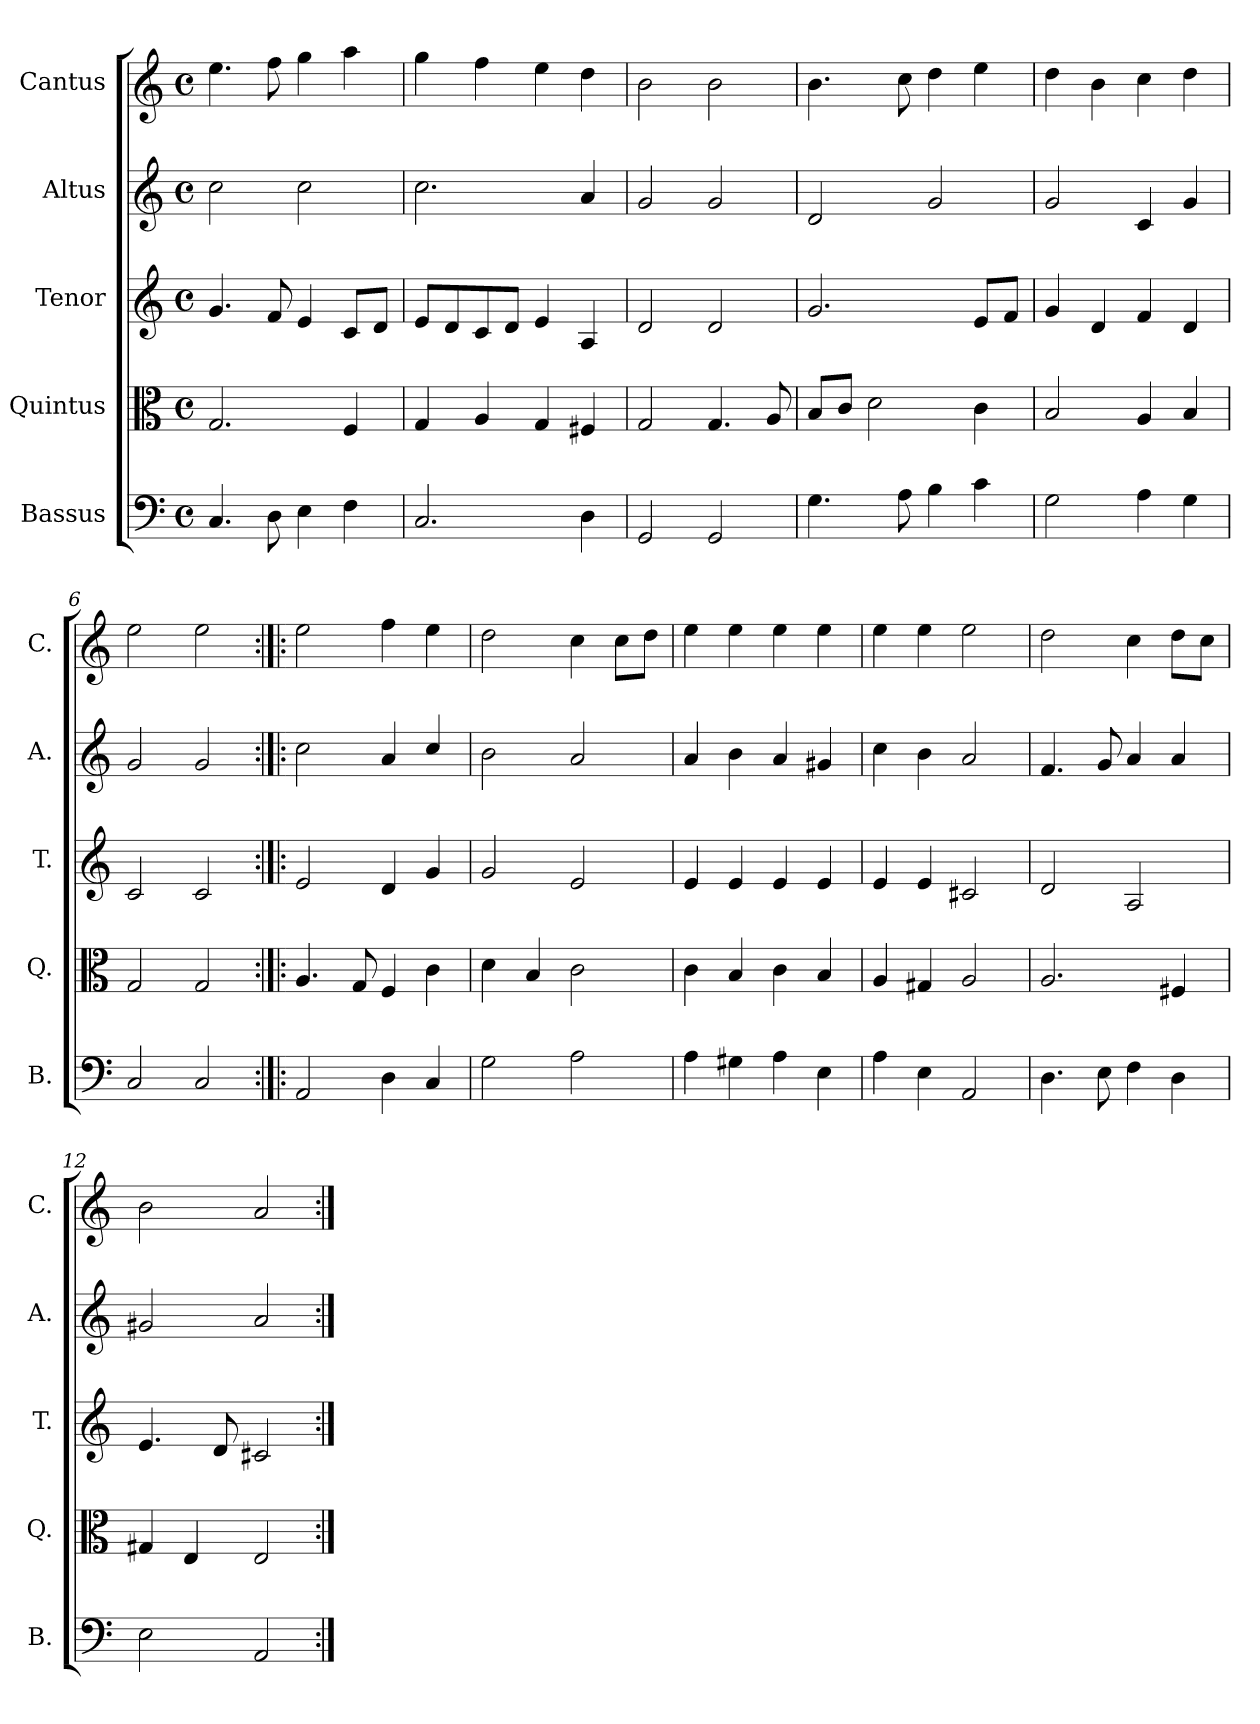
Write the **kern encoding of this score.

**kern	**kern	**kern	**kern	**kern
*part5	*part4	*part3	*part2	*part1
*staff5	*staff4	*staff3	*staff2	*staff1
*I"Bassus	*I"Quintus	*I"Tenor	*I"Altus	*I"Cantus
*I'B.	*I'Q.	*I'T.	*I'A.	*I'C.
*clefF4	*clefC3	*clefG2	*clefG2	*clefG2
*k[]	*k[]	*k[]	*k[]	*k[]
*M4/4	*M4/4	*M4/4	*M4/4	*M4/4
*met(c)	*met(c)	*met(c)	*met(c)	*met(c)
=1	=1	=1	=1	=1
4.C/	2.G/	4.g/	2cc\	4.ee\
8D\	.	8f/	.	8ff\
4E\	.	4e/	2cc\	4gg\
4F\	4F/	8c/L	.	4aa\
.	.	8d/J	.	.
=2	=2	=2	=2	=2
2.C/	4G/	8e/L	2.cc\	4gg\
.	.	8d/	.	.
.	4A/	8c/	.	4ff\
.	.	8d/J	.	.
.	4G/	4e/	.	4ee\
4D\	4F#X/	4A/	4a/	4dd\
=3	=3	=3	=3	=3
2GG/	2G/	2d/	2g/	2b\
2GG/	4.G/	2d/	2g/	2b\
.	8A/	.	.	.
=4	=4	=4	=4	=4
4.G\	8B/L	2.g/	2d/	4.b\
.	8c/J	.	.	.
.	2d\	.	.	.
8A\	.	.	.	8cc\
4B\	.	.	2g/	4dd\
4c\	4c\	8e/L	.	4ee\
.	.	8f/J	.	.
=5	=5	=5	=5	=5
2G\	2B/	4g/	2g/	4dd\
.	.	4d/	.	4b\
4A\	4A/	4f/	4c/	4cc\
4G\	4B/	4d/	4g/	4dd\
=6	=6	=6	=6	=6
2C/	2G/	2c/	2g/	2ee\
2C/	2G/	2c/	2g/	2ee\
=7:|!|:	=7:|!|:	=7:|!|:	=7:|!|:	=7:|!|:
2AA/	4.A/	2e/	2cc\	2ee\
.	8G/	.	.	.
4D\	4F/	4d/	4a/	4ff\
4C/	4c\	4g/	4cc/	4ee\
=8	=8	=8	=8	=8
2G\	4d\	2g/	2b\	2dd\
.	4B/	.	.	.
2A\	2c\	2e/	2a/	4cc\
.	.	.	.	8cc\L
.	.	.	.	8dd\J
=9	=9	=9	=9	=9
4A\	4c\	4e/	4a/	4ee\
4G#X\	4B/	4e/	4b\	4ee\
4A\	4c\	4e/	4a/	4ee\
4E\	4B/	4e/	4g#X/	4ee\
=10	=10	=10	=10	=10
4A\	4A/	4e/	4cc\	4ee\
4E\	4G#X/	4e/	4b\	4ee\
2AA/	2A/	2c#X/	2a/	2ee\
=11	=11	=11	=11	=11
4.D\	2.A/	2d/	4.f/	2dd\
8E\	.	.	8g/	.
4F\	.	2A/	4a/	4cc\
4D\	4F#X/	.	4a/	8dd\L
.	.	.	.	8cc\J
=12	=12	=12	=12	=12
2E\	4G#X/	4.e/	2g#X/	2b\
.	4E/	.	.	.
.	.	8d/	.	.
2AA/	2E/	2c#X/	2a/	2a/
=:|!	=:|!	=:|!	=:|!	=:|!
*-	*-	*-	*-	*-
